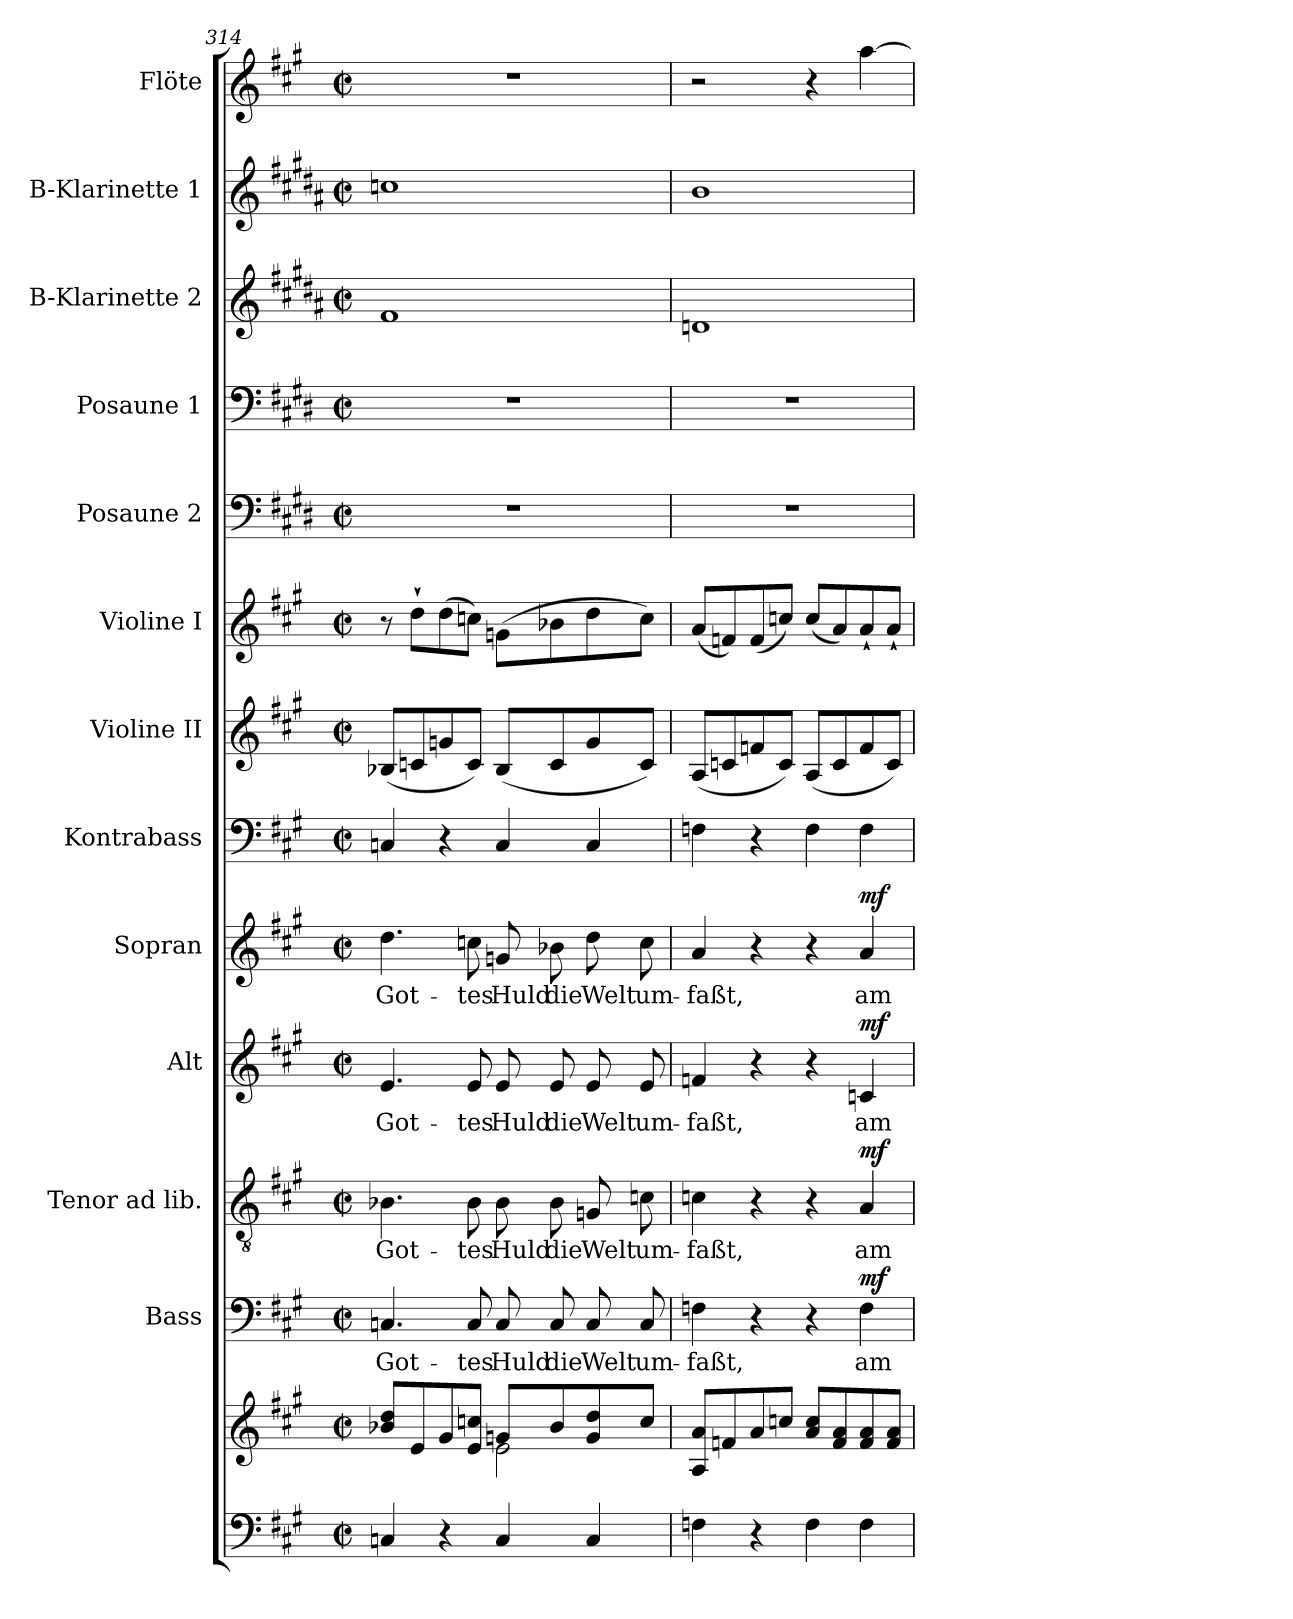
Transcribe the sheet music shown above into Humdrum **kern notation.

**kern	**kern	**kern	**text	**dynam	**kern	**text	**dynam	**kern	**text	**dynam	**kern	**text	**dynam	**kern	**kern	**kern	**kern	**kern	**kern	**kern	**kern
*part13	*part13	*part12	*part12	*part12	*part11	*part11	*part11	*part10	*part10	*part10	*part9	*part9	*part9	*part8	*part7	*part6	*part5	*part4	*part3	*part2	*part1
*staff14	*staff13	*staff12	*staff12	*staff12	*staff11	*staff11	*staff11	*staff10	*staff10	*staff10	*staff9	*staff9	*staff9	*staff8	*staff7	*staff6	*staff5	*staff4	*staff3	*staff2	*staff1
*	*	*I"Bass	*	*	*I"Tenor ad lib.	*	*	*I"Alt	*	*	*I"Sopran	*	*	*I"Kontrabass	*I"Violine II	*I"Violine I	*I"Posaune 2	*I"Posaune 1	*I"B-Klarinette 2	*I"B-Klarinette 1	*I"Flöte
*	*	*I'B.	*	*	*I'T.	*	*	*I'A.	*	*	*I'S.	*	*	*I'Kb.	*I'Vl. II	*I'Vl. I	*I'Pos 2	*I'Pos. 1	*I'B Kl. 2	*I'B Kl. 1	*I'Fl.
*clefF4	*clefG2	*clefF4	*	*	*clefGv2	*	*	*clefG2	*	*	*clefG2	*	*	*clefF4	*clefG2	*clefG2	*clefF4	*clefF4	*clefG2	*clefG2	*clefG2
*	*	*	*	*	*	*	*	*	*	*	*	*	*	*ITrd7c12	*	*	*ITrd4c7	*ITrd4c7	*ITrd1c2	*ITrd1c2	*
*k[f#c#g#]	*k[f#c#g#]	*k[f#c#g#]	*	*	*k[f#c#g#]	*	*	*k[f#c#g#]	*	*	*k[f#c#g#]	*	*	*k[f#c#g#]	*k[f#c#g#]	*k[f#c#g#]	*k[f#c#g#]	*k[f#c#g#]	*k[f#c#g#]	*k[f#c#g#]	*k[f#c#g#]
*A:	*A:	*A:	*	*	*A:	*	*	*A:	*	*	*A:	*	*	*A:	*A:	*A:	*A:	*A:	*A:	*A:	*A:
*M2/2	*M2/2	*M2/2	*	*	*M2/2	*	*	*M2/2	*	*	*M2/2	*	*	*M2/2	*M2/2	*M2/2	*M2/2	*M2/2	*M2/2	*M2/2	*M2/2
*met(c|)	*met(c|)	*met(c|)	*	*	*met(c|)	*	*	*met(c|)	*	*	*met(c|)	*	*	*met(c|)	*met(c|)	*met(c|)	*met(c|)	*met(c|)	*met(c|)	*met(c|)	*met(c|)
=314	=314	=314	=314	=314	=314	=314	=314	=314	=314	=314	=314	=314	=314	=314	=314	=314	=314	=314	=314	=314	=314
*	*^	*	*	*	*	*	*	*	*	*	*	*	*	*	*	*	*	*	*	*	*
!	!	!	!	!LO:LY:b	!	!	!LO:LY:b	!	!	!LO:LY:b	!	!	!LO:LY:b	!	!	!	!	!	!	!	!	!
4Cn/	8b-X/ 8dd/L	2ryy	4.Cn/	Got-	.	4.B-X\	Got-	.	4.e/	Got-	.	4.dd\	Got-	.	4CCn/	(<8B-X/L	8r	1r	1r	1e	1b-X	1r
.	8e/	.	.	.	.	.	.	.	.	.	.	.	.	.	.	8cn/	8dd`>\L	.	.	.	.	.
4r	8g#/	.	.	.	.	.	.	.	.	.	.	.	.	.	4r	8gn/	(>8dd\	.	.	.	.	.
!	!	!	!	!LO:LY:b	!	!	!LO:LY:b	!	!	!LO:LY:b	!	!	!LO:LY:b	!	!	!	!	!	!	!	!	!
.	8e/ 8ccn/J	.	8C/	-tes	.	8B-\	-tes	.	8e/	-tes	.	8ccn\	-tes	.	.	8c/J)	8ccn\J)	.	.	.	.	.
!	!	!	!	!LO:LY:b	!	!	!LO:LY:b	!	!	!LO:LY:b	!	!	!LO:LY:b	!	!	!	!	!	!	!	!	!
4C/	8gn/L	2e\	8C/	Huld	.	8B-\	Huld	.	8e/	Huld	.	8gn/	Huld	.	4CC/	(<8B-/L	(>8gn\L	.	.	.	.	.
!	!	!	!	!LO:LY:b	!	!	!LO:LY:b	!	!	!LO:LY:b	!	!	!LO:LY:b	!	!	!	!	!	!	!	!	!
.	8b-/	.	8C/	die	.	8B-\	die	.	8e/	die	.	8b-X\	die	.	.	8c/	8b-X\	.	.	.	.	.
!	!	!	!	!LO:LY:b	!	!	!LO:LY:b	!	!	!LO:LY:b	!	!	!LO:LY:b	!	!	!	!	!	!	!	!	!
4C/	8g/ 8dd/	.	8C/	Welt	.	8Gn/	Welt	.	8e/	Welt	.	8dd\	Welt	.	4CC/	8g/	8dd\	.	.	.	.	.
!	!	!	!	!LO:LY:b	!	!	!LO:LY:b	!	!	!LO:LY:b	!	!	!LO:LY:b	!	!	!	!	!	!	!	!	!
.	8cc/J	.	8C/	um-	.	8cn\	um-	.	8e/	um-	.	8cc\	um-	.	.	8c/J)	8cc\J)	.	.	.	.	.
*	*v	*v	*	*	*	*	*	*	*	*	*	*	*	*	*	*	*	*	*	*	*	*
=315	=315	=315	=315	=315	=315	=315	=315	=315	=315	=315	=315	=315	=315	=315	=315	=315	=315	=315	=315	=315	=315
!	!	!	!LO:LY:b	!	!	!LO:LY:b	!	!	!LO:LY:b	!	!	!LO:LY:b	!	!	!	!	!	!	!	!	!
4Fn\	8A/ 8a/L	4Fn\	-faßt,	.	4cn\	-faßt,	.	4fn/	-faßt,	.	4a/	-faßt,	.	4FFn\	(<8A/L	(<8a/L	1r	1r	1cn	1a	2r
.	8fn/	.	.	.	.	.	.	.	.	.	.	.	.	.	8cn/	8fn/)	.	.	.	.	.
4r	8a/	4r	.	.	4r	.	.	4r	.	.	4r	.	.	4r	8fn/	(<8f/	.	.	.	.	.
.	8ccn/J	.	.	.	.	.	.	.	.	.	.	.	.	.	8c/J)	8ccn/J)	.	.	.	.	.
4F\	8a/ 8cc/L	4r	.	.	4r	.	.	4r	.	.	4r	.	.	4FF\	(<8A/L	(<8cc/L	.	.	.	.	4r
.	8f/ 8a/	.	.	.	.	.	.	.	.	.	.	.	.	.	8c/	8a/)	.	.	.	.	.
!	!	!	!LO:LY:b	!LO:DY:a	!	!LO:LY:b	!LO:DY:a	!	!LO:LY:b	!LO:DY:a	!	!LO:LY:b	!LO:DY:a	!	!	!	!	!	!	!	!
4F\	8f/ 8a/	4F\	am	mf	4A/	am	mf	4cn/	am	mf	4a/	am	mf	4FF\	8f/	8a`</	.	.	.	.	[4aa\
.	8f/ 8a/J	.	.	.	.	.	.	.	.	.	.	.	.	.	8c/J)	8a`</J	.	.	.	.	.
=	=	=	=	=	=	=	=	=	=	=	=	=	=	=	=	=	=	=	=	=	=
*-	*-	*-	*-	*-	*-	*-	*-	*-	*-	*-	*-	*-	*-	*-	*-	*-	*-	*-	*-	*-	*-
